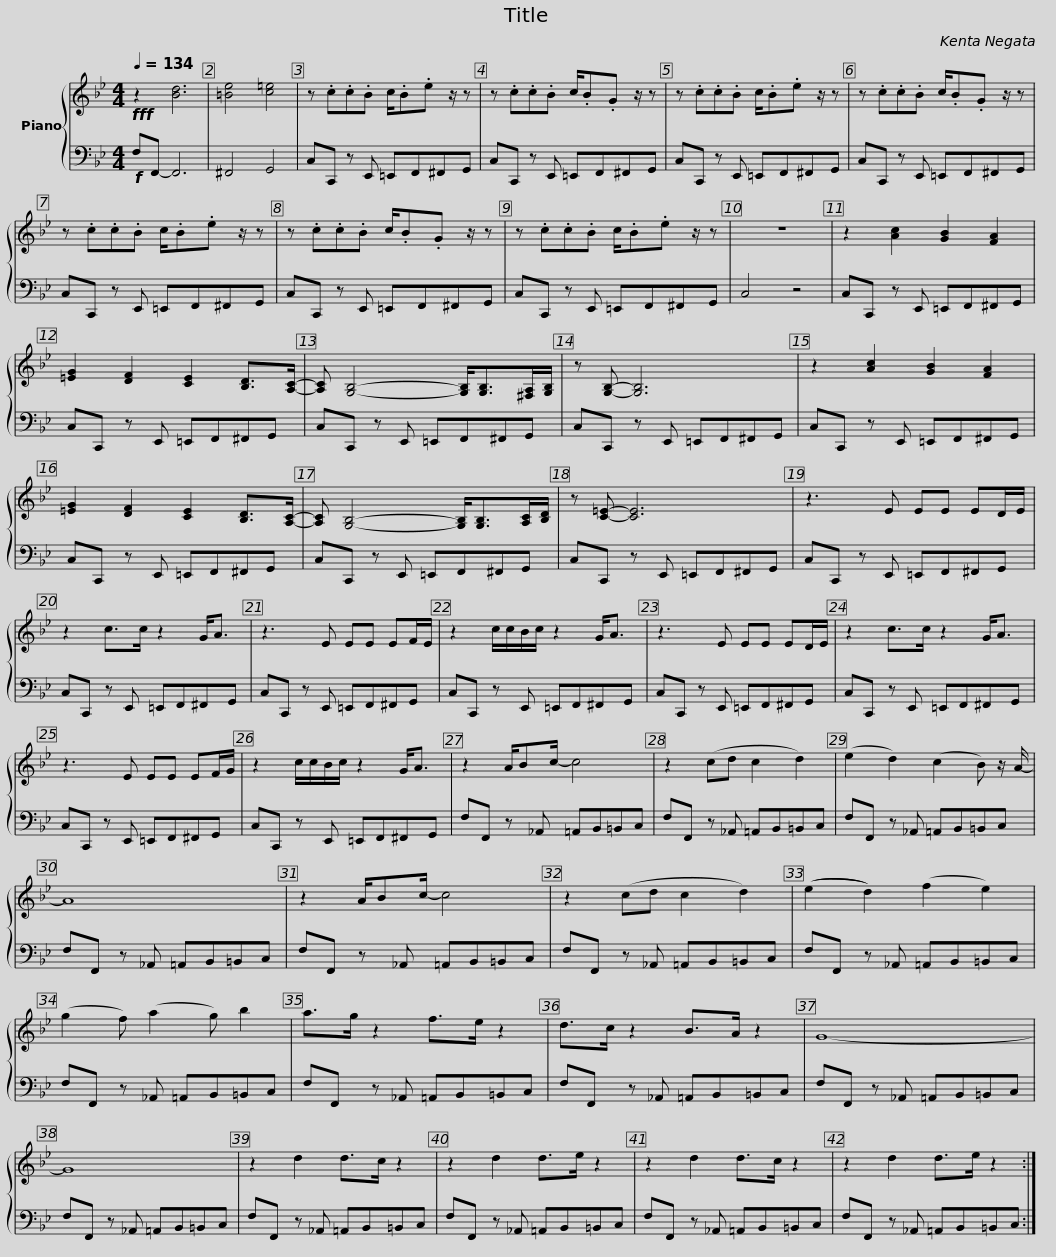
X:1
%%score { 1 | 2 }
L:1/8
Q:1/4=134
M:4/4
I:linebreak $
K:Bb
V:1 treble
V:2 bass
V:1
!fff! z2 [Bd]6 | [=Be]4 [c=e]4 | z .c.c.B c/.B.e z/ z | z .c.c.B c/.B.G z/ z |$ z .c.c.B c/.B.e z/ z | %5
 z .c.c.B c/.B.G z/ z | z .c.c.B c/.B.e z/ z |$ z .c.c.B c/.B.G z/ z |$ z .c.c.B c/.B.e z/ z | z8 | %10
 z2 [Ac]2 [GB]2 [FA]2 | [=EG]2 [DF]2 [CE]2 [B,D]>[A,C]- |$ [A,C] [G,B,]4- [G,B,]<[G,B,][^F,A,]/[G,B,]/ | z [G,B,]- [G,B,]6 | z2 [Ac]2 [GB]2 [FA]2 | %15
 [=EG]2 [DF]2 [CE]2 [B,D]>[A,C]- |$ [A,C] [G,B,]4- [G,B,]<[G,B,][A,C]/[B,D]/ | z [C=E]- [CE]6 | z3 E EE ED/E/ |$ z2 c>c z2 G<A |$ %20
 z3 E EE EF/E/ | z2 c/c/B/c/ z2 G<A | z3 E EE ED/E/ | z2 c>c z2 G<A |$ z3 E EE EF/G/ | %25
 z2 c/c/B/c/ z2 G<A | z2 A/Bc/- c4 | z2 (cd c2 d2) |$ (e2 d2) (c2 B) z/ A/- | A8 | %30
 z2 A/Bc/- c4 | z2 (cd c2 d2) |$ ((e2 d2)) (f2 e2) | (g2 f) (a2 g) b2 | a>g z2 f>e z2 | %35
 d>c z2 B>A z2 |$ G8- | G8 | z2 d2 d>c z2 | z2 d2 d>e z2 |$ %40
 z2 d2 d>c z2 | z2 d2 d>e z2 :| %42
V:2
!f! F,F,,- F,,6 | ^F,,4 G,,4 | C,C,, z E,, =E,,F,,^F,,G,, | C,C,, z E,, =E,,F,,^F,,G,, |$ C,C,, z E,, =E,,F,,^F,,G,, | %5
 C,C,, z E,, =E,,F,,^F,,G,, | C,C,, z E,, =E,,F,,^F,,G,, |$ C,C,, z E,, =E,,F,,^F,,G,, |$ C,C,, z E,, =E,,F,,^F,,G,, | C,4 z4 | %10
 C,C,, z E,, =E,,F,,^F,,G,, | C,C,, z E,, =E,,F,,^F,,G,, |$ C,C,, z E,, =E,,F,,^F,,G,, | C,C,, z E,, =E,,F,,^F,,G,, | C,C,, z E,, =E,,F,,^F,,G,, | %15
 C,C,, z E,, =E,,F,,^F,,G,, |$ C,C,, z E,, =E,,F,,^F,,G,, | C,C,, z E,, =E,,F,,^F,,G,, | C,C,, z E,, =E,,F,,^F,,G,, |$ C,C,, z E,, =E,,F,,^F,,G,, |$ %20
 C,C,, z E,, =E,,F,,^F,,G,, | C,C,, z E,, =E,,F,,^F,,G,, | C,C,, z E,, =E,,F,,^F,,G,, | C,C,, z E,, =E,,F,,^F,,G,, |$ C,C,, z E,, =E,,F,,^F,,G,, | %25
 C,C,, z E,, =E,,F,,^F,,G,, | F,F,, z _A,, =A,,B,,=B,,C, | F,F,, z _A,, =A,,B,,=B,,C, |$ F,F,, z _A,, =A,,B,,=B,,C, | F,F,, z _A,, =A,,B,,=B,,C, | %30
 F,F,, z _A,, =A,,B,,=B,,C, | F,F,, z _A,, =A,,B,,=B,,C, |$ F,F,, z _A,, =A,,B,,=B,,C, | F,F,, z _A,, =A,,B,,=B,,C, | F,F,, z _A,, =A,,B,,=B,,C, | %35
 F,F,, z _A,, =A,,B,,=B,,C, |$ F,F,, z _A,, =A,,B,,=B,,C, | F,F,, z _A,, =A,,B,,=B,,C, | F,F,, z _A,, =A,,B,,=B,,C, | F,F,, z _A,, =A,,B,,=B,,C, |$ %40
 F,F,, z _A,, =A,,B,,=B,,C, | F,F,, z _A,, =A,,B,,=B,,C, :| %42
